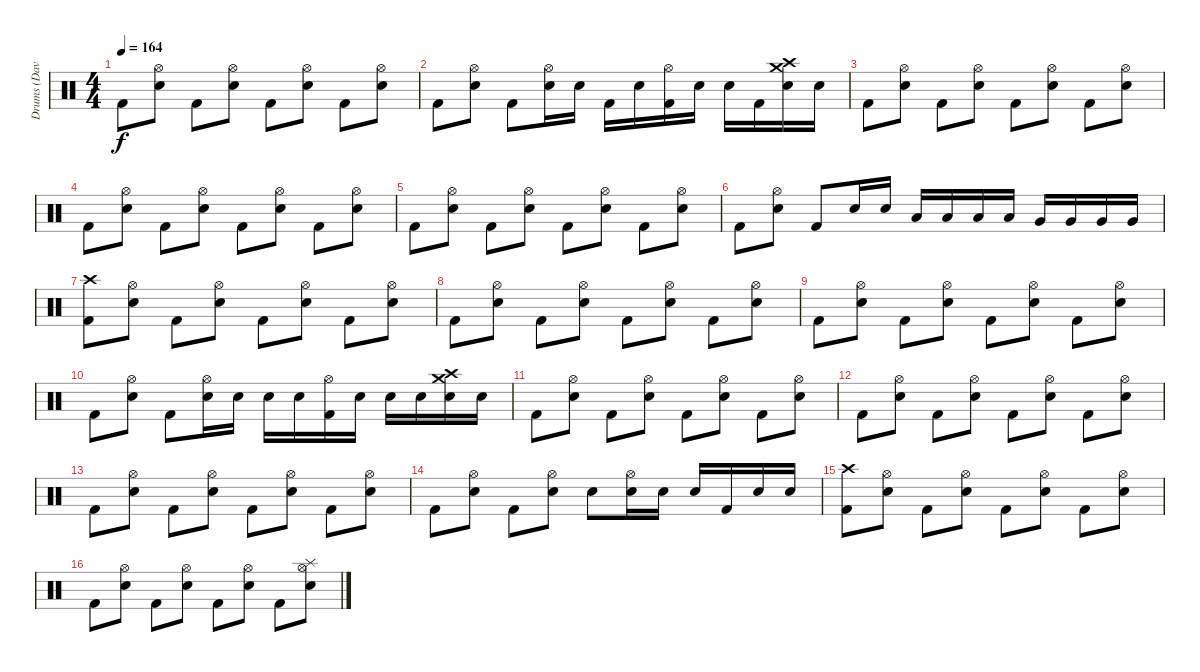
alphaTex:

\track ("Drums (Dave)" "Drums (Dav") {instrument percussion}
\staff {score}
\articulation defaults
\ts (4 4)
\tempo 164
\clef neutral
\ks c "Kick (hit) 2".8{dy f}
("Snare (hit) 2" "Hi-Hat (open)").8 "Kick (hit) 2".8 ("Snare (hit) 2" "Hi-Hat (open)").8 "Kick (hit) 2".8 ("Snare (hit) 2" "Hi-Hat (open)").8 "Kick (hit) 2".8 ("Snare (hit) 2" "Hi-Hat (open)").8 |
"Kick (hit) 2".8 ("Snare (hit) 2" "Hi-Hat (open)").8 "Kick (hit) 2".8 ("Hi-Hat (open)" "Snare (hit) 2").16 "Snare (hit) 2".16 "Kick (hit) 2".16 "Snare (hit) 2".16 ("Kick (hit) 2" "Hi-Hat (open)").16 "Snare (hit) 2".16 "Snare (hit) 2".16 "Kick (hit) 2".16 ("Snare (hit) 2" "Crash high (hit)" "Crash medium (hit)").16 "Snare (hit) 2".16 |
"Kick (hit) 2".8 ("Snare (hit) 2" "Hi-Hat (open)").8 "Kick (hit) 2".8 ("Snare (hit) 2" "Hi-Hat (open)").8 "Kick (hit) 2".8 ("Snare (hit) 2" "Hi-Hat (open)").8 "Kick (hit) 2".8 ("Snare (hit) 2" "Hi-Hat (open)").8 |
"Kick (hit) 2".8 ("Snare (hit) 2" "Hi-Hat (open)").8 "Kick (hit) 2".8 ("Snare (hit) 2" "Hi-Hat (open)").8 "Kick (hit) 2".8 ("Snare (hit) 2" "Hi-Hat (open)").8 "Kick (hit) 2".8 ("Snare (hit) 2" "Hi-Hat (open)").8 |
"Kick (hit) 2".8 ("Snare (hit) 2" "Hi-Hat (open)").8 "Kick (hit) 2".8 ("Snare (hit) 2" "Hi-Hat (open)").8 "Kick (hit) 2".8 ("Snare (hit) 2" "Hi-Hat (open)").8 "Kick (hit) 2".8 ("Snare (hit) 2" "Hi-Hat (open)").8 |
"Kick (hit) 2".8 ("Snare (hit) 2" "Hi-Hat (open)").8 "Kick (hit) 2".8 "Snare (hit) 2".16 "Snare (hit) 2".16 "Low Tom (hit)".16 "Low Tom (hit)".16 "Low Tom (hit)".16 "Low Tom (hit)".16 "Very Low Tom (hit)".16 "Very Low Tom (hit)".16 "Very Low Tom (hit)".16 "Very Low Tom (hit)".16 |
("Crash high (hit)" "Kick (hit) 2").8 ("Snare (hit) 2" "Hi-Hat (open)").8 "Kick (hit) 2".8 ("Snare (hit) 2" "Hi-Hat (open)").8 "Kick (hit) 2".8 ("Snare (hit) 2" "Hi-Hat (open)").8 "Kick (hit) 2".8 ("Snare (hit) 2" "Hi-Hat (open)").8 |
"Kick (hit) 2".8 ("Snare (hit) 2" "Hi-Hat (open)").8 "Kick (hit) 2".8 ("Snare (hit) 2" "Hi-Hat (open)").8 "Kick (hit) 2".8 ("Snare (hit) 2" "Hi-Hat (open)").8 "Kick (hit) 2".8 ("Snare (hit) 2" "Hi-Hat (open)").8 |
"Kick (hit) 2".8 ("Snare (hit) 2" "Hi-Hat (open)").8 "Kick (hit) 2".8 ("Snare (hit) 2" "Hi-Hat (open)").8 "Kick (hit) 2".8 ("Snare (hit) 2" "Hi-Hat (open)").8 "Kick (hit) 2".8 ("Snare (hit) 2" "Hi-Hat (open)").8 |
"Kick (hit) 2".8 ("Snare (hit) 2" "Hi-Hat (open)").8 "Kick (hit) 2".8 ("Hi-Hat (open)" "Snare (hit) 2").16 "Snare (hit) 2".16 "Snare (hit) 2".16 "Snare (hit) 2".16 ("Kick (hit) 2" "Hi-Hat (open)").16 "Snare (hit) 2".16 "Snare (hit) 2".16 "Snare (hit) 2".16 ("Snare (hit) 2" "Crash high (hit)" "Crash medium (hit)").16 "Snare (hit) 2".16 |
"Kick (hit) 2".8 ("Snare (hit) 2" "Hi-Hat (open)").8 "Kick (hit) 2".8 ("Snare (hit) 2" "Hi-Hat (open)").8 "Kick (hit) 2".8 ("Snare (hit) 2" "Hi-Hat (open)").8 "Kick (hit) 2".8 ("Snare (hit) 2" "Hi-Hat (open)").8 |
"Kick (hit) 2".8 ("Snare (hit) 2" "Hi-Hat (open)").8 "Kick (hit) 2".8 ("Snare (hit) 2" "Hi-Hat (open)").8 "Kick (hit) 2".8 ("Snare (hit) 2" "Hi-Hat (open)").8 "Kick (hit) 2".8 ("Snare (hit) 2" "Hi-Hat (open)").8 |
"Kick (hit) 2".8 ("Snare (hit) 2" "Hi-Hat (open)").8 "Kick (hit) 2".8 ("Snare (hit) 2" "Hi-Hat (open)").8 "Kick (hit) 2".8 ("Snare (hit) 2" "Hi-Hat (open)").8 "Kick (hit) 2".8 ("Snare (hit) 2" "Hi-Hat (open)").8 |
"Kick (hit) 2".8 ("Snare (hit) 2" "Hi-Hat (open)").8 "Kick (hit) 2".8 ("Snare (hit) 2" "Hi-Hat (open)").8 "Snare (hit) 2".8 ("Hi-Hat (open)" "Snare (hit) 2").16 "Snare (hit) 2".16 "Snare (hit) 2".16 "Kick (hit) 2".16 "Snare (hit) 2".16 "Snare (hit) 2".16 |
("Kick (hit) 2" "Crash high (hit)").8 ("Snare (hit) 2" "Hi-Hat (open)").8 "Kick (hit) 2".8 ("Snare (hit) 2" "Hi-Hat (open)").8 "Kick (hit) 2".8 ("Snare (hit) 2" "Hi-Hat (open)").8 "Kick (hit) 2".8 ("Snare (hit) 2" "Hi-Hat (open)").8 |
"Kick (hit) 2".8 ("Snare (hit) 2" "Hi-Hat (open)").8 "Kick (hit) 2".8 ("Snare (hit) 2" "Hi-Hat (open)").8 "Kick (hit) 2".8 ("Snare (hit) 2" "Hi-Hat (open)").8 "Kick (hit) 2".8 ("Snare (hit) 2" "Hi-Hat (open)" "Splash (hit)").8
